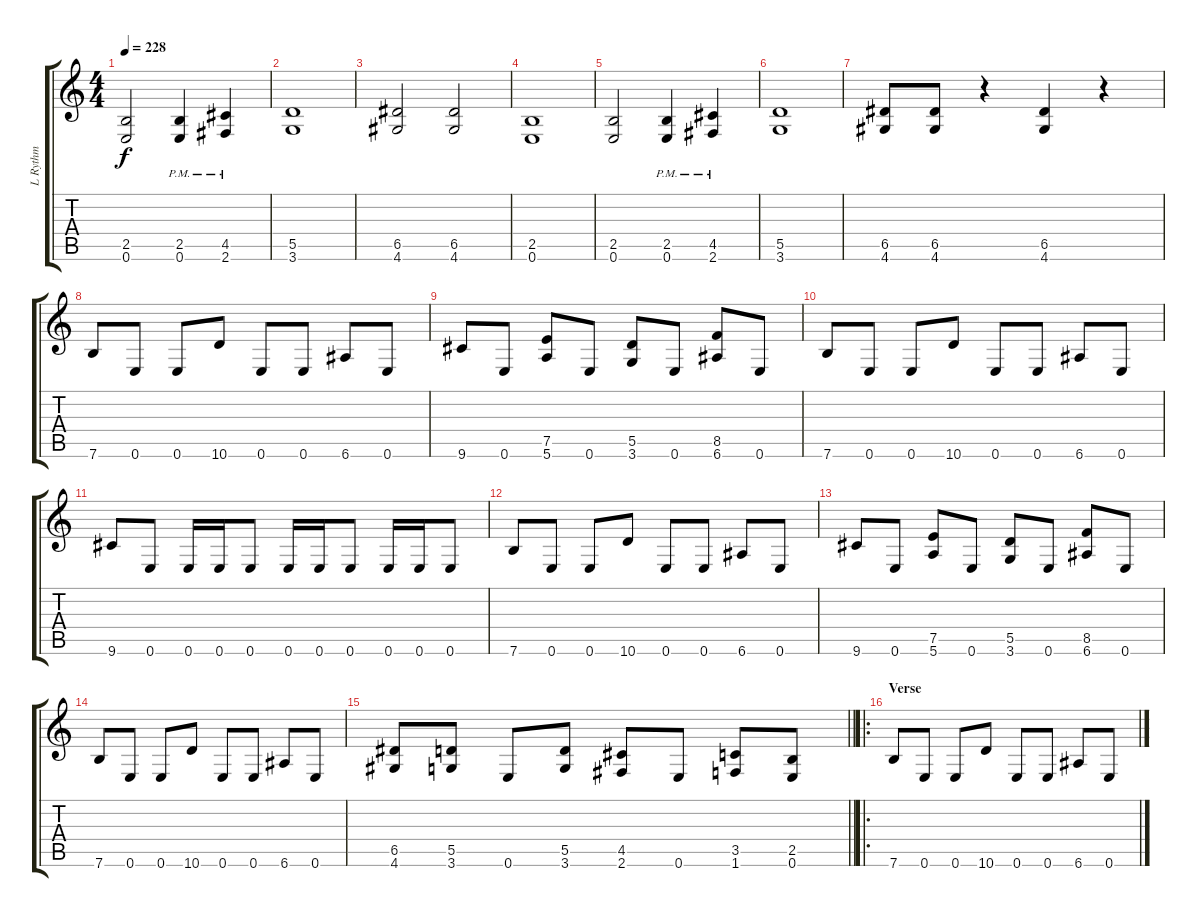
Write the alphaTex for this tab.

\track ("L Rythm" "L Rythm") {instrument distortionguitar}
\staff {score tabs}
\tuning (E4 B3 G3 D3 A2 E2) {hide}
\ts (4 4)
\tempo 228
\clef g2
\ks c
(2.5 0.6).2{dy f} (2.5{pm} 0.6{pm}).4 (4.5{pm} 2.6{pm}).4 |
(5.5 3.6).1 |
(6.5 4.6).2 (6.5 4.6).2 |
(2.5 0.6).1 |
(2.5 0.6).2 (2.5{pm} 0.6{pm}).4 (4.5{pm} 2.6{pm}).4 |
(5.5 3.6).1 |
(6.5 4.6).8 (6.5 4.6).8 r.4 (6.5 4.6).4 r.4 |
7.6.8 0.6.8 0.6.8 10.6.8 0.6.8 0.6.8 6.6.8 0.6.8 |
9.6.8 0.6.8 (7.5 5.6).8 0.6.8 (5.5 3.6).8 0.6.8 (8.5 6.6).8 0.6.8 |
7.6.8 0.6.8 0.6.8 10.6.8 0.6.8 0.6.8 6.6.8 0.6.8 |
9.6.8 0.6.8 0.6.16 0.6.16 0.6.8 0.6.16 0.6.16 0.6.8 0.6.16 0.6.16 0.6.8 |
7.6.8 0.6.8 0.6.8 10.6.8 0.6.8 0.6.8 6.6.8 0.6.8 |
9.6.8 0.6.8 (7.5 5.6).8 0.6.8 (5.5 3.6).8 0.6.8 (8.5 6.6).8 0.6.8 |
7.6.8 0.6.8 0.6.8 10.6.8 0.6.8 0.6.8 6.6.8 0.6.8 |
\barLineRight lightlight
(6.5 4.6).8 (5.5 3.6).8 0.6.8 (5.5 3.6).8 (4.5 2.6).8 0.6.8 (3.5 1.6).8 (2.5 0.6).8 |
\ro
\section ("" "Verse")
7.6.8 0.6.8 0.6.8 10.6.8 0.6.8 0.6.8 6.6.8 0.6.8
